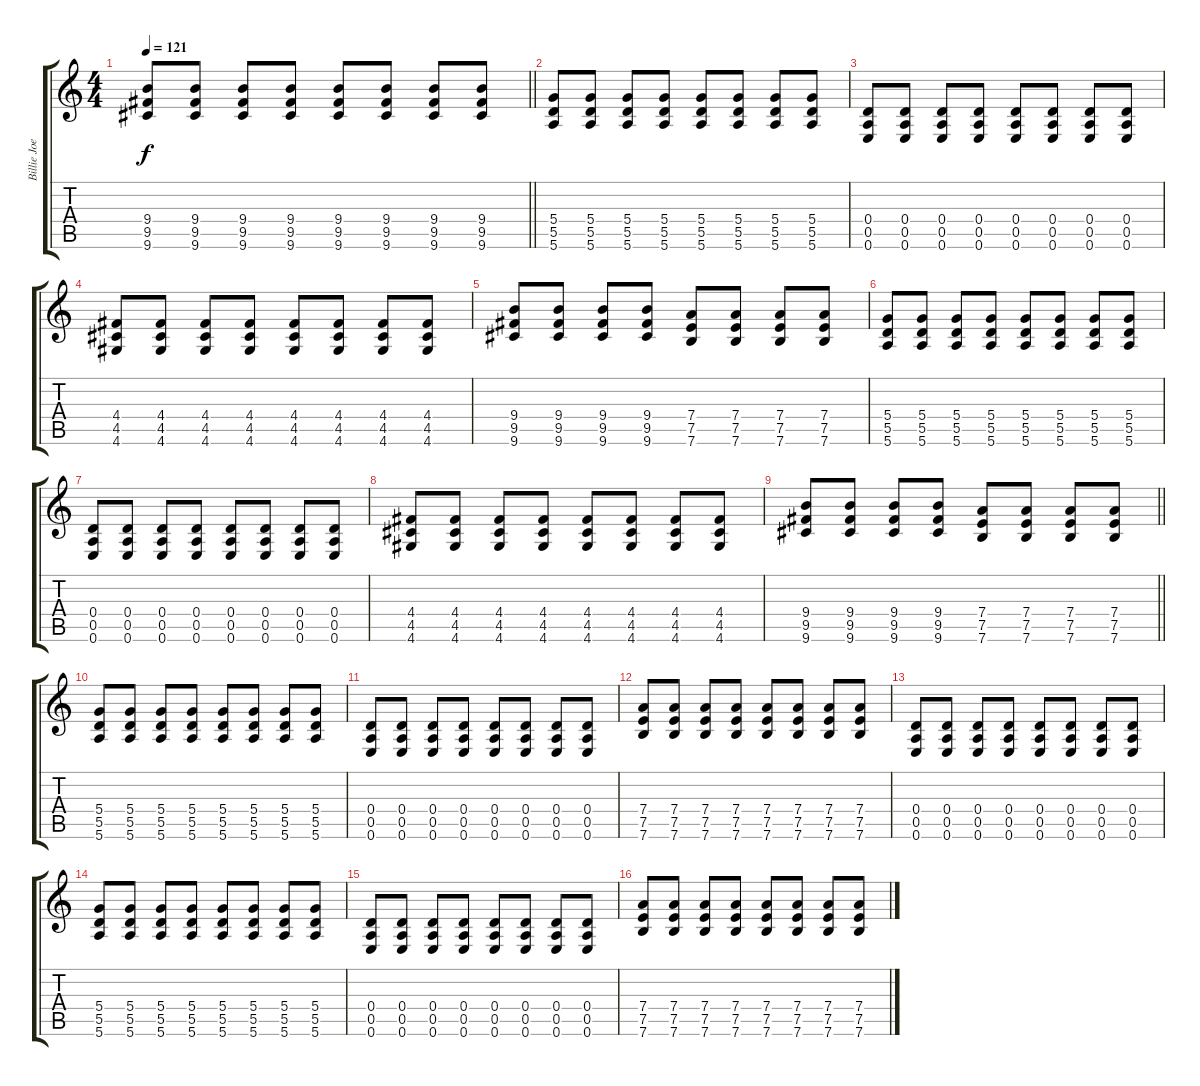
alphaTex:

\track ("Billie Joe" "Billie Joe") {instrument distortionguitar}
\staff {score tabs}
\tuning (E4 B3 G3 D3 A2 E2) {hide}
\ts (4 4)
\tempo 121
\clef g2
\barLineRight lightlight
\ks c
(9.4 9.5 9.6).8{dy f} (9.4 9.5 9.6).8 (9.4 9.5 9.6).8 (9.4 9.5 9.6).8 (9.4 9.5 9.6).8 (9.4 9.5 9.6).8 (9.4 9.5 9.6).8 (9.4 9.5 9.6).8 |
(5.4 5.5 5.6).8 (5.4 5.5 5.6).8 (5.4 5.5 5.6).8 (5.4 5.5 5.6).8 (5.4 5.5 5.6).8 (5.4 5.5 5.6).8 (5.4 5.5 5.6).8 (5.4 5.5 5.6).8 |
(0.4 0.5 0.6).8 (0.4 0.5 0.6).8 (0.4 0.5 0.6).8 (0.4 0.5 0.6).8 (0.4 0.5 0.6).8 (0.4 0.5 0.6).8 (0.4 0.5 0.6).8 (0.4 0.5 0.6).8 |
(4.4 4.5 4.6).8 (4.4 4.5 4.6).8 (4.4 4.5 4.6).8 (4.4 4.5 4.6).8 (4.4 4.5 4.6).8 (4.4 4.5 4.6).8 (4.4 4.5 4.6).8 (4.4 4.5 4.6).8 |
(9.4 9.5 9.6).8 (9.4 9.5 9.6).8 (9.4 9.5 9.6).8 (9.4 9.5 9.6).8 (7.4 7.5 7.6).8 (7.4 7.5 7.6).8 (7.4 7.5 7.6).8 (7.4 7.5 7.6).8 |
(5.4 5.5 5.6).8 (5.4 5.5 5.6).8 (5.4 5.5 5.6).8 (5.4 5.5 5.6).8 (5.4 5.5 5.6).8 (5.4 5.5 5.6).8 (5.4 5.5 5.6).8 (5.4 5.5 5.6).8 |
(0.4 0.5 0.6).8 (0.4 0.5 0.6).8 (0.4 0.5 0.6).8 (0.4 0.5 0.6).8 (0.4 0.5 0.6).8 (0.4 0.5 0.6).8 (0.4 0.5 0.6).8 (0.4 0.5 0.6).8 |
(4.4 4.5 4.6).8 (4.4 4.5 4.6).8 (4.4 4.5 4.6).8 (4.4 4.5 4.6).8 (4.4 4.5 4.6).8 (4.4 4.5 4.6).8 (4.4 4.5 4.6).8 (4.4 4.5 4.6).8 |
\barLineRight lightlight
(9.4 9.5 9.6).8 (9.4 9.5 9.6).8 (9.4 9.5 9.6).8 (9.4 9.5 9.6).8 (7.4 7.5 7.6).8 (7.4 7.5 7.6).8 (7.4 7.5 7.6).8 (7.4 7.5 7.6).8 |
(5.4 5.5 5.6).8{instrument overdrivenguitar} (5.4 5.5 5.6).8 (5.4 5.5 5.6).8 (5.4 5.5 5.6).8 (5.4 5.5 5.6).8 (5.4 5.5 5.6).8 (5.4 5.5 5.6).8 (5.4 5.5 5.6).8 |
(0.4 0.5 0.6).8 (0.4 0.5 0.6).8 (0.4 0.5 0.6).8 (0.4 0.5 0.6).8 (0.4 0.5 0.6).8 (0.4 0.5 0.6).8 (0.4 0.5 0.6).8 (0.4 0.5 0.6).8 |
(7.4 7.5 7.6).8 (7.4 7.5 7.6).8 (7.4 7.5 7.6).8 (7.4 7.5 7.6).8 (7.4 7.5 7.6).8 (7.4 7.5 7.6).8 (7.4 7.5 7.6).8 (7.4 7.5 7.6).8 |
(0.4 0.5 0.6).8 (0.4 0.5 0.6).8 (0.4 0.5 0.6).8 (0.4 0.5 0.6).8 (0.4 0.5 0.6).8 (0.4 0.5 0.6).8 (0.4 0.5 0.6).8 (0.4 0.5 0.6).8 |
(5.4 5.5 5.6).8{instrument overdrivenguitar} (5.4 5.5 5.6).8 (5.4 5.5 5.6).8 (5.4 5.5 5.6).8 (5.4 5.5 5.6).8 (5.4 5.5 5.6).8 (5.4 5.5 5.6).8 (5.4 5.5 5.6).8 |
(0.4 0.5 0.6).8 (0.4 0.5 0.6).8 (0.4 0.5 0.6).8 (0.4 0.5 0.6).8 (0.4 0.5 0.6).8 (0.4 0.5 0.6).8 (0.4 0.5 0.6).8 (0.4 0.5 0.6).8 |
(7.4 7.5 7.6).8 (7.4 7.5 7.6).8 (7.4 7.5 7.6).8 (7.4 7.5 7.6).8 (7.4 7.5 7.6).8 (7.4 7.5 7.6).8 (7.4 7.5 7.6).8 (7.4 7.5 7.6).8
